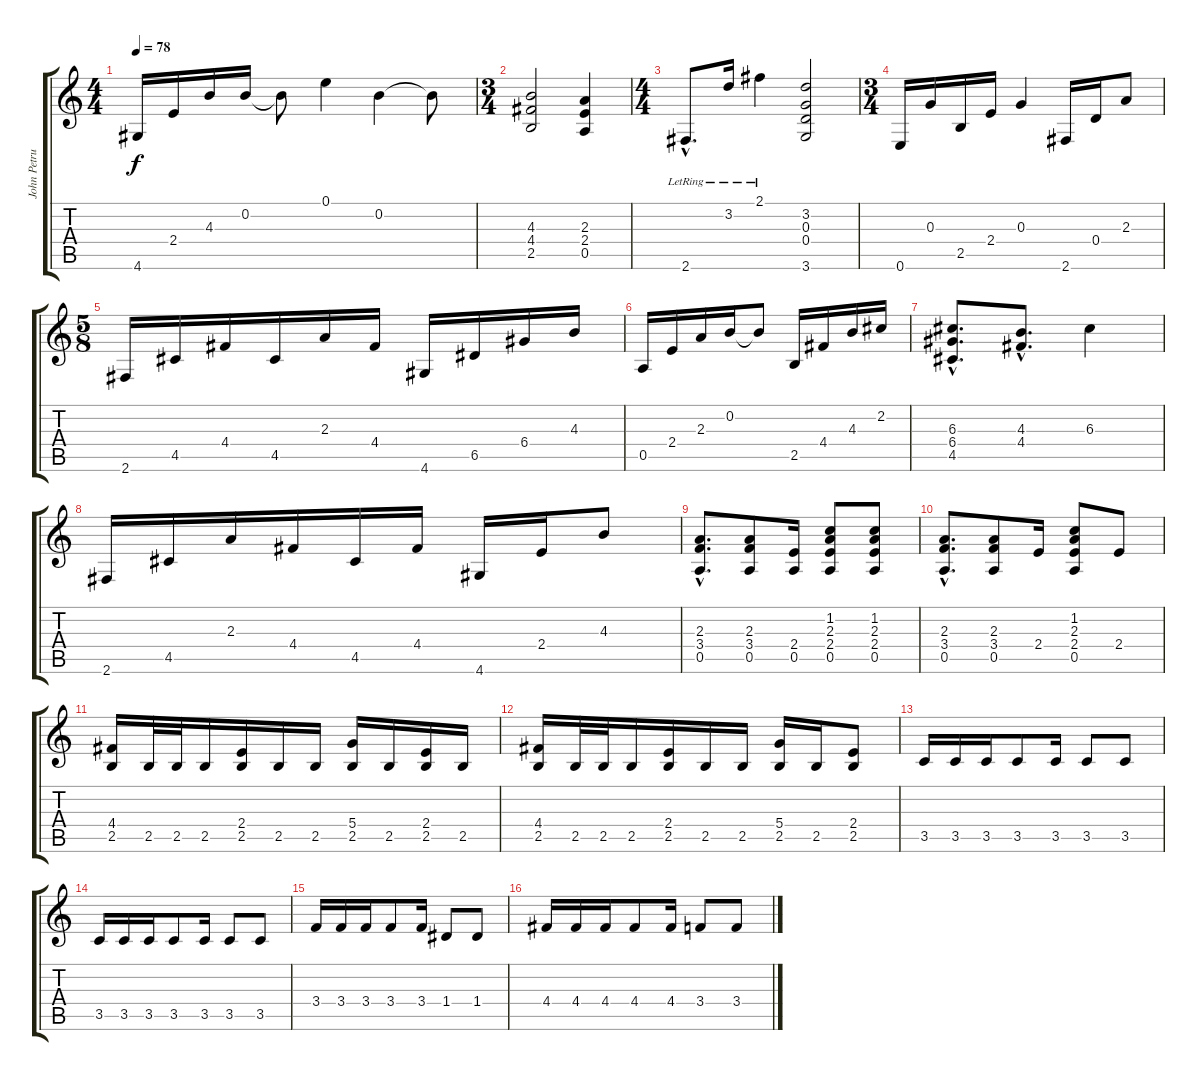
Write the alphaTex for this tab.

\track ("John Petrucci" "John Petru") {instrument distortionguitar}
\staff {score tabs}
\tuning (E4 B3 G3 D3 A2 E2) {hide}
\ts (4 4)
\tempo 78
\clef g2
\ks c
4.6.16{dy f} 2.4.16 4.3.16 0.2.16 0.2{t}.8 0.1.4 0.2.4 0.2{t}.8 |
\ts (3 4)
(4.3 4.4 2.5).2 (2.3 2.4 0.5).4 |
\ts (4 4)
2.6{hac lr}.8{d} 3.2{lr}.16 2.1{lr}.4 (3.2 0.3 0.4 3.6).2 |
\ts (3 4)
0.6.16 0.3.16 2.5.16 2.4.16 0.3.4 2.6.16 0.4.16 2.3.8 |
\ts (5 8)
2.6.16 4.5.16 4.4.16 4.5.16 2.3.16 4.4.16 4.6.16 6.5.16 6.4.16 4.3.16 |
0.5.16 2.4.16 2.3.16 0.2.16 0.2{t}.8 2.5.16 4.4.16 4.3.16 2.2.16 |
(6.3{hac} 6.4{hac} 4.5{hac}).8{d} (4.3{hac} 4.4{hac}).8{d} 6.3.4 |
2.6.16 4.5.16 2.3.16 4.4.16 4.5.16 4.4.16 4.6.16 2.4.16 4.3.8 |
(2.3{hac} 3.4{hac} 0.5{hac}).8{d} (2.3 3.4 0.5).8 (2.4 0.5).16 (1.2 2.3 2.4 0.5).8 (1.2 2.3 2.4 0.5).8 |
(2.3{hac} 3.4{hac} 0.5{hac}).8{d} (2.3 3.4 0.5).8 2.4.16 (1.2 2.3 2.4 0.5).8 2.4.8 |
(4.4 2.5).16 2.5.32 2.5.32 2.5.16 (2.4 2.5).16 2.5.16 2.5.16 (5.4 2.5).16 2.5.16 (2.4 2.5).16 2.5.16 |
(4.4 2.5).16 2.5.32 2.5.32 2.5.16 (2.4 2.5).16 2.5.16 2.5.16 (5.4 2.5).16 2.5.16 (2.4 2.5).8 |
3.5.16 3.5.16 3.5.16 3.5.8 3.5.16 3.5.8 3.5.8 |
3.5.16 3.5.16 3.5.16 3.5.8 3.5.16 3.5.8 3.5.8 |
3.4.16 3.4.16 3.4.16 3.4.8 3.4.16 1.4.8 1.4.8 |
4.4.16 4.4.16 4.4.16 4.4.8 4.4.16 3.4.8 3.4.8
